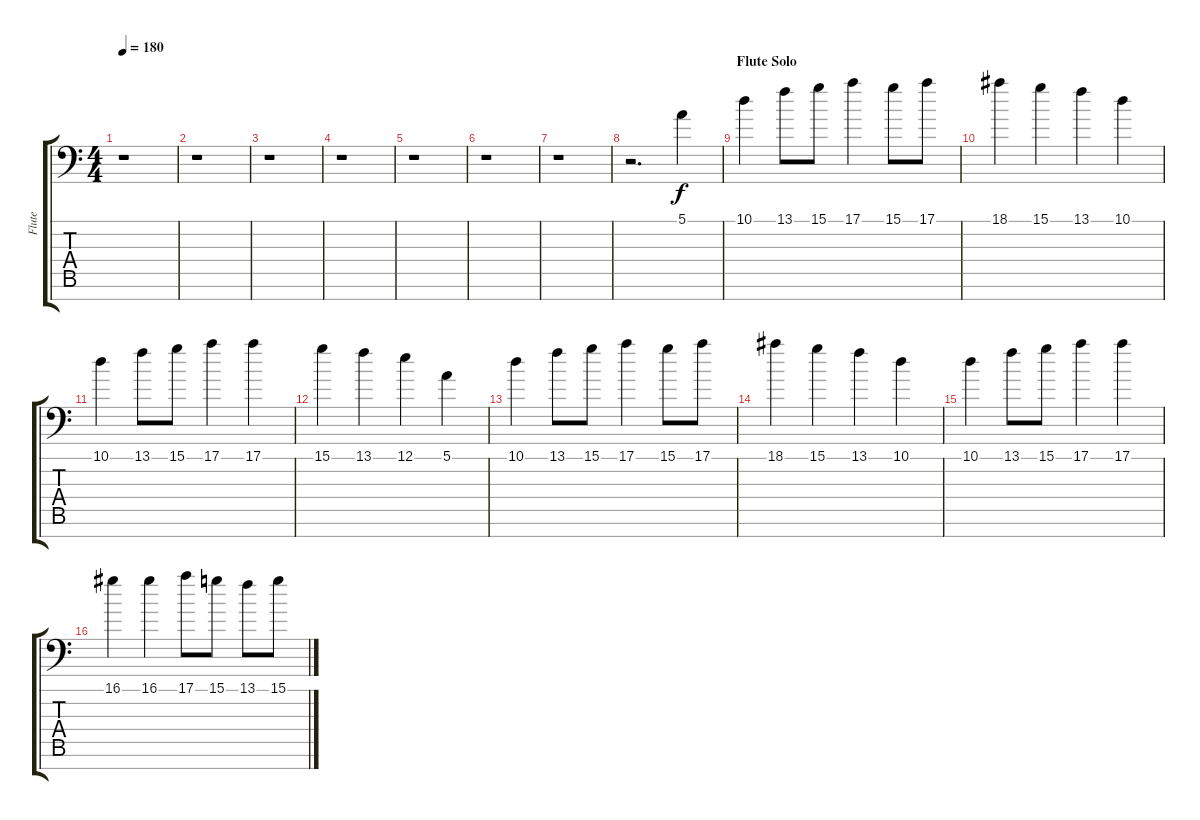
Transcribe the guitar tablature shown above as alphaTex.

\track ("Flute" "Flute") {instrument piccolo}
\staff {score tabs}
\tuning (E4 B3 G3 D3 A2 E2 C-1) {hide}
\ts (4 4)
\tempo 180
\clef f4
\ks c
r.1{dy f} |
r.1 |
r.1 |
r.1 |
r.1 |
r.1 |
r.1 |
r.2{d} 5.1.4 |
\section ("" "Flute Solo")
10.1.4 13.1.8 15.1.8 17.1.4 15.1.8 17.1.8 |
18.1.4 15.1.4 13.1.4 10.1.4 |
10.1.4 13.1.8 15.1.8 17.1.4 17.1.4 |
15.1.4 13.1.4 12.1.4 5.1.4 |
10.1.4 13.1.8 15.1.8 17.1.4 15.1.8 17.1.8 |
18.1.4 15.1.4 13.1.4 10.1.4 |
10.1.4 13.1.8 15.1.8 17.1.4 17.1.4 |
16.1.4 16.1.4 17.1.8 15.1.8 13.1.8 15.1.8
